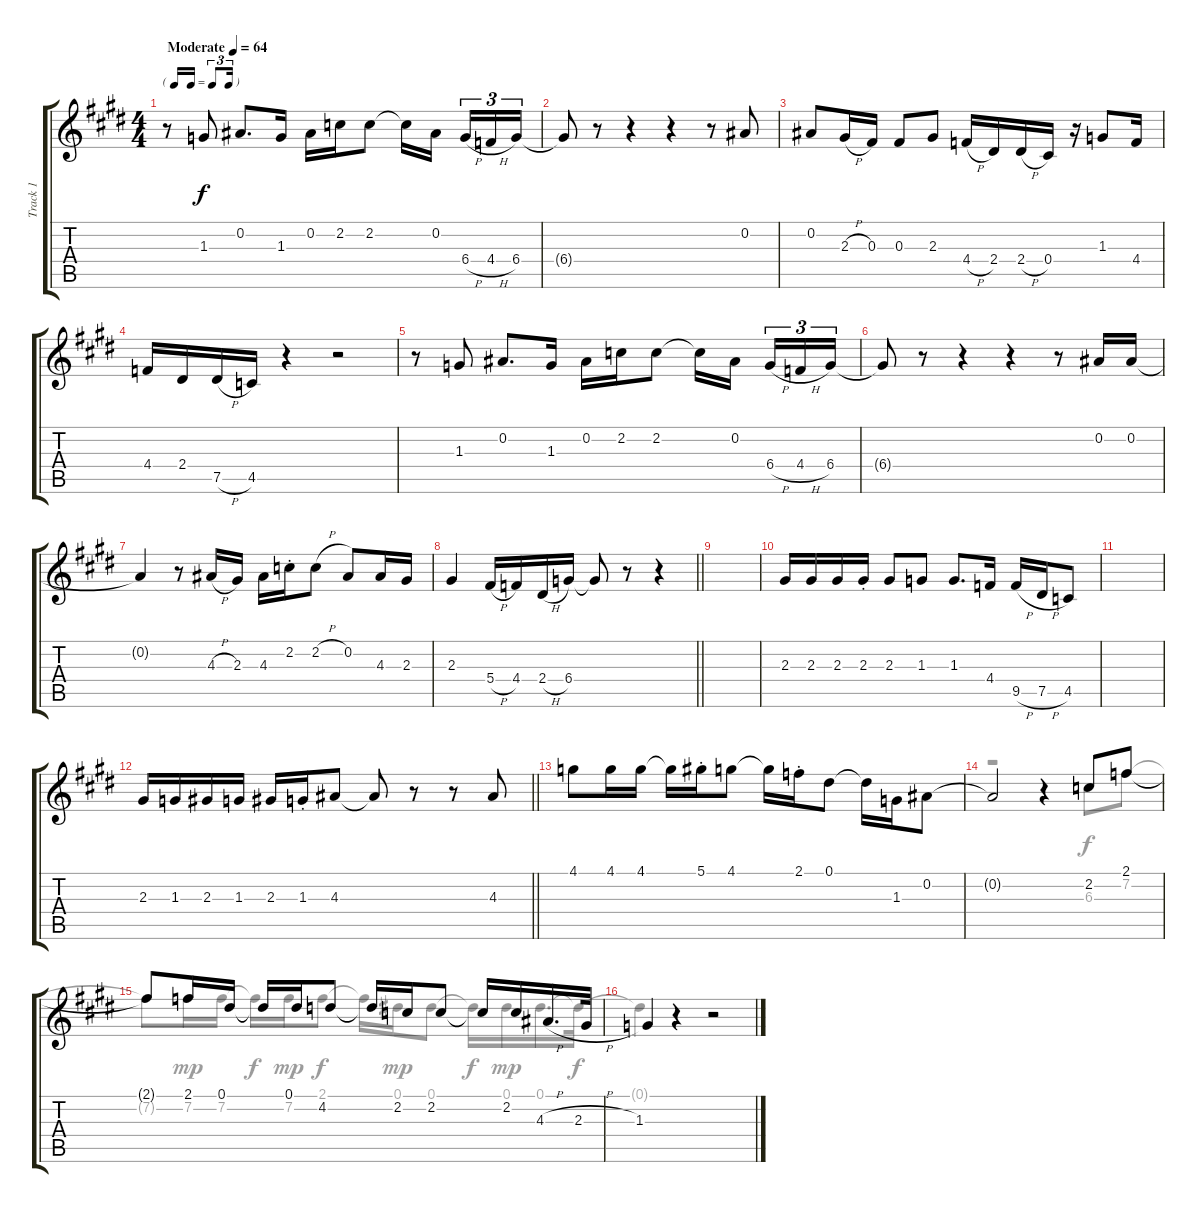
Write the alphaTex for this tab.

\track ("Track 1" "Track 1") {instrument electricguitarjazz}
\staff {score tabs}
\tuning (Eb4 Bb3 Gb3 Db3 Ab2 Eb2) {hide}
\voice
\ts (4 4)
\tf triplet16th
\tempo (64 "Moderate")
\clef g2
\ks e
r.8{dy f instrument electricguitarjazz} 1.3.8 0.2.8{d} 1.3.16 0.2.16 2.2.16 2.2.8 2.2{t}.16 0.2.16{beam splitsecondary} 6.4{h}.16{tu (3 2)} 4.4{h}.16{tu (3 2)} 6.4.16{tu (3 2)} |
6.4{t}.8 r.8 r.4 r.4 r.8 0.2.8 |
0.2.8 2.3{h}.16 0.3.16 0.3.8 2.3.8 4.4{h}.16 2.4.16 2.4{h}.16 0.4.16 r.16 1.3.8 4.4.16 |
4.4.16 2.4.16 7.5{h}.16 4.5.16 r.4 r.2 |
r.8 1.3.8 0.2.8{d} 1.3.16 0.2.16 2.2.16 2.2.8 2.2{t}.16 0.2.16{beam splitsecondary} 6.4{h}.16{tu (3 2)} 4.4{h}.16{tu (3 2)} 6.4.16{tu (3 2)} |
6.4{t}.8 r.8 r.4 r.4 r.8 0.2.16 0.2.16 |
0.2{t}.4 r.8 4.3{h}.16 2.3.16 4.3.16 2.2{st}.16 2.2{h}.8 0.2.8 4.3.16 2.3.16 |
\barLineRight lightlight
2.3.4 5.4{h}.16 4.4.16 2.4{h}.16 6.4.16 6.4{t}.8 r.8 r.4 |
|
2.3.16 2.3.16 2.3.16 2.3{st}.16 2.3.8 1.3.8 1.3.8{d} 4.4.16 9.5{h}.16 7.5{h}.16 4.5.8 |
|
\barLineRight lightlight
2.3.16 1.3.16 2.3.16 1.3.16 2.3.16 1.3{st}.16 4.3.8 4.3{t}.8 r.8 r.8 4.3.8 |
4.1.8 4.1.16 4.1.16 4.1{t}.16 5.1{st}.16 4.1.8 4.1{t}.16 2.1{st}.16 0.1.8 0.1{t}.16 1.3.16 0.2.8 |
0.2{t}.2 r.4 2.2.8 2.1.8 |
2.1{t}.8 2.1.16 0.1.16 0.1{t}.16 0.1.16 4.2.8 4.2{t}.16 2.2.16 2.2.8 2.2{t}.16 2.2.16 4.3{h}.16{d} 2.3{h}.32 |
1.3.4 r.4 r.2
\voice
\clef g2
\ottava regular
\simile none
\ks e
|
|
|
|
|
|
|
\barLineRight lightlight
|
|
|
|
\barLineRight lightlight
|
|
r.2 r.4 6.3.8 7.2.8 |
7.2{t}.8{dy f} 7.2.16{dy mp} 7.2.16 7.2{t}.16{dy f} 7.2.16{dy mp} 2.1.8{dy f} 2.1{t}.16 0.1.16{dy mp} 0.1.8 0.1{t}.16{dy f} 0.1.16{dy mp} 0.1.16{d} 0.1{t}.32{dy f} |
0.1{t}.4 r.4 r.2
